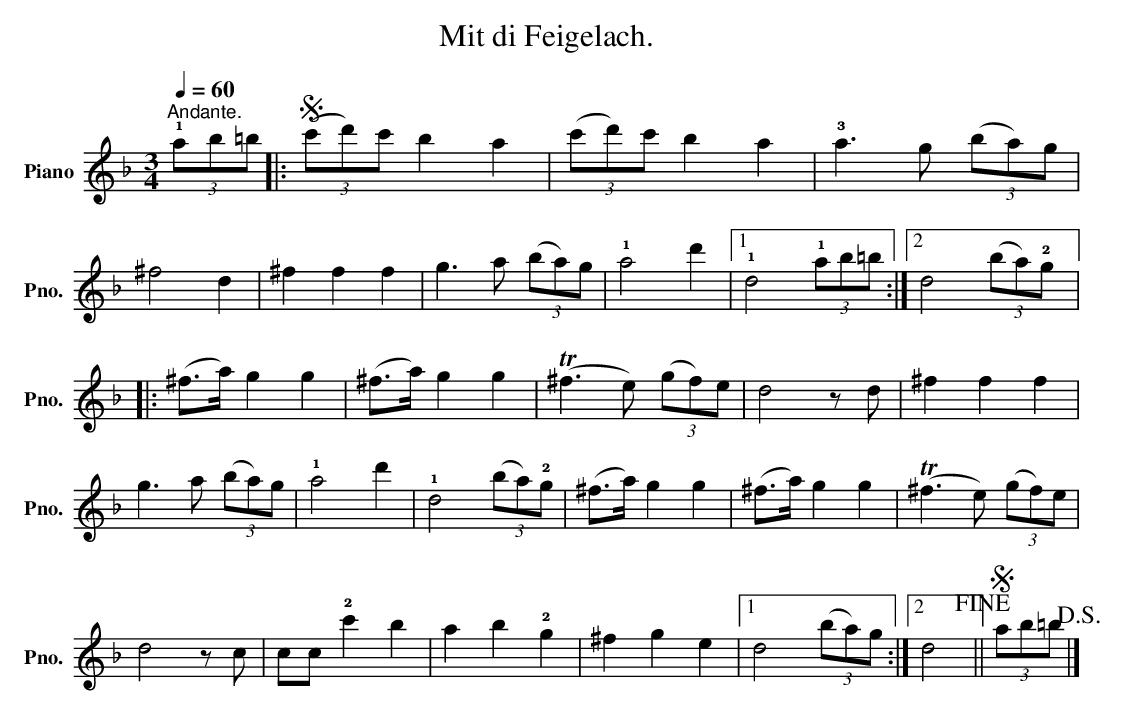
X:1
T:Mit di Feigelach.
L:1/8
Q:1/4=60
M:3/4
K:F
V:1 treble nm="Piano" snm="Pno."
V:1
"^Andante." (3!1!ab=b |:S (3(c'd')c' b2 a2 | (3(c'd')c' b2 a2 | !3!a3 g (3(ba)g |$ ^f4 d2 | %5
 ^f2 f2 f2 | g3 a (3(ba)g | !1!a4 d'2 |1 !1!d4 (3!1!ab=b :|2 d4 (3(ba)!2!g |:$ (^f>a) g2 g2 | %11
 (^f>a) g2 g2 | (T^f3 e) (3(gf)e | d4 z d | ^f2 f2 f2 |$ g3 a (3(ba)g | !1!a4 d'2 | %17
 !1!d4 (3(ba)!2!g | (^f>a) g2 g2 | (^f>a) g2 g2 | (T^f3 e) (3(gf)e |$ d4 z c | cc !2!c'2 b2 | %23
 a2 b2 !2!g2 | ^f2 g2 e2 |1 d4 (3(ba)g :|2 d4!fine! ||S (3ab=b!D.S.! |] %28
